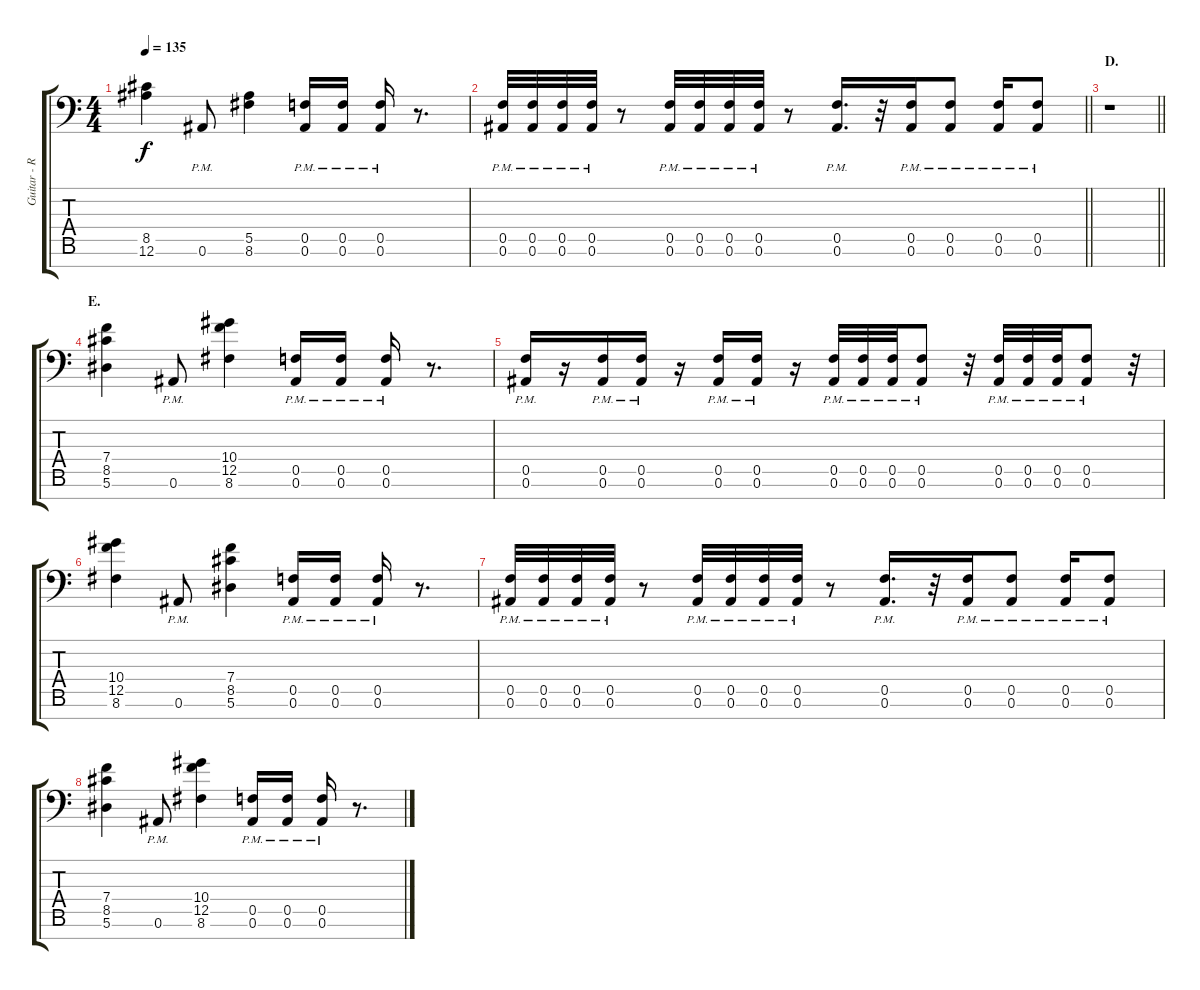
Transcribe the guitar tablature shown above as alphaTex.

\track ("Guitar - Right" "Guitar - R") {instrument distortionguitar}
\staff {score tabs}
\tuning (C4 G3 Eb3 Bb2 F2 Bb1 Ab1) {hide}
\ts (4 4)
\tempo 135
\clef f4
\ks c
(8.5 12.6).4{dy f} 0.6{pm}.8 (5.5 8.6).4 (0.5{pm} 0.6{pm}).16 (0.5{pm} 0.6{pm}).16 (0.5{pm} 0.6{pm}).16 r.8{d} |
\barLineRight lightlight
(0.5{pm} 0.6{pm}).32 (0.5{pm} 0.6{pm}).32 (0.5{pm} 0.6{pm}).32 (0.5{pm} 0.6{pm}).32 r.8 (0.5{pm} 0.6{pm}).32 (0.5{pm} 0.6{pm}).32 (0.5{pm} 0.6{pm}).32 (0.5{pm} 0.6{pm}).32 r.8 (0.5{pm} 0.6{pm}).16{d} r.32 (0.5{pm} 0.6{pm}).16 (0.5{pm} 0.6{pm}).8 (0.5{pm} 0.6{pm}).16 (0.5{pm} 0.6{pm}).8 |
\section ("" "D.")
\barLineRight lightlight
r.1 |
\section ("" "E.")
(7.4 8.5 5.6).4 0.6{pm}.8 (10.4 12.5 8.6).4 (0.5{pm} 0.6{pm}).16 (0.5{pm} 0.6{pm}).16 (0.5{pm} 0.6{pm}).16 r.8{d} |
(0.5{pm} 0.6{pm}).16 r.16 (0.5{pm} 0.6{pm}).16 (0.5{pm} 0.6{pm}).16 r.16 (0.5{pm} 0.6{pm}).16 (0.5{pm} 0.6{pm}).16 r.16 (0.5{pm} 0.6{pm}).32 (0.5{pm} 0.6{pm}).32 (0.5{pm} 0.6{pm}).32 (0.5{pm} 0.6{pm}).8 r.32 (0.5{pm} 0.6{pm}).32 (0.5{pm} 0.6{pm}).32 (0.5{pm} 0.6{pm}).32 (0.5{pm} 0.6{pm}).8 r.32 |
(10.4 12.5 8.6).4 0.6{pm}.8 (7.4 8.5 5.6).4 (0.5{pm} 0.6{pm}).16 (0.5{pm} 0.6{pm}).16 (0.5{pm} 0.6{pm}).16 r.8{d} |
(0.5{pm} 0.6{pm}).32 (0.5{pm} 0.6{pm}).32 (0.5{pm} 0.6{pm}).32 (0.5{pm} 0.6{pm}).32 r.8 (0.5{pm} 0.6{pm}).32 (0.5{pm} 0.6{pm}).32 (0.5{pm} 0.6{pm}).32 (0.5{pm} 0.6{pm}).32 r.8 (0.5{pm} 0.6{pm}).16{d} r.32 (0.5{pm} 0.6{pm}).16 (0.5{pm} 0.6{pm}).8 (0.5{pm} 0.6{pm}).16 (0.5{pm} 0.6{pm}).8 |
(7.4 8.5 5.6).4 0.6{pm}.8 (10.4 12.5 8.6).4 (0.5{pm} 0.6{pm}).16 (0.5{pm} 0.6{pm}).16 (0.5{pm} 0.6{pm}).16 r.8{d}
